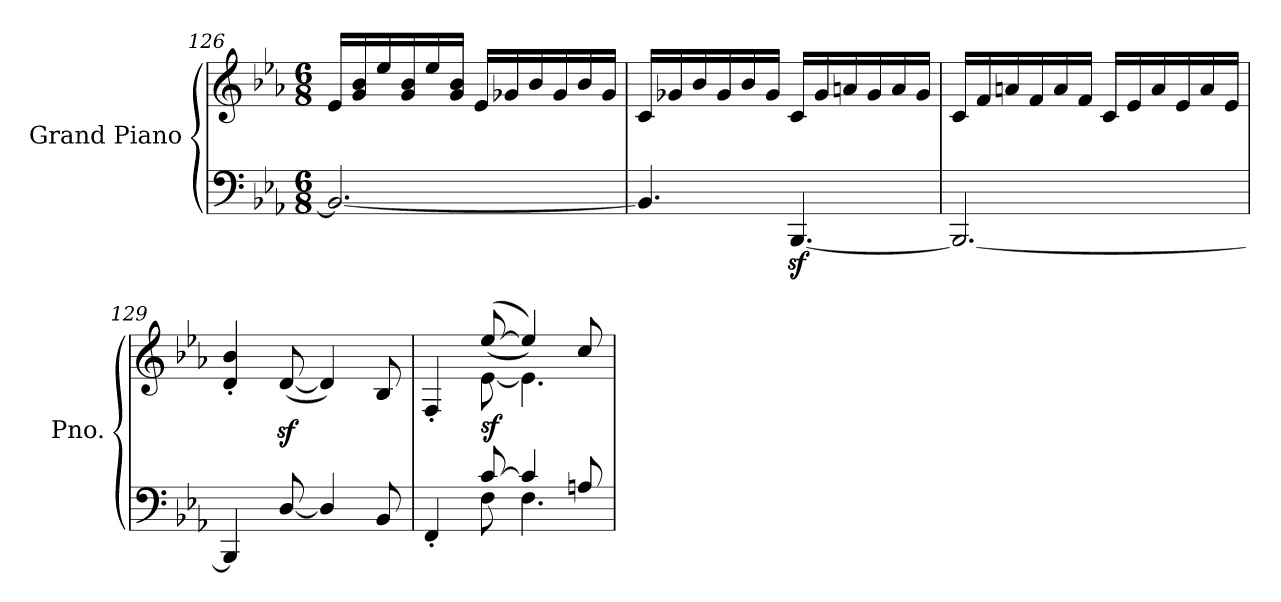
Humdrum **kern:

**kern	**kern	**dynam
*part1	*part1	*part1
*staff2	*staff1	*staff1/2
*I"Grand Piano	*	*
*I'Pno.	*	*
*clefF4	*clefG2	*
*k[b-e-a-]	*k[b-e-a-]	*
*M6/8	*M6/8	*
=126	=126	=126
2.BB-/_	16e-/LL	.
.	16g/ 16b-/	.
.	16ee-/	.
.	16g/ 16b-/	.
.	16ee-/	.
.	16g/ 16b-/JJ	.
.	16e-/LL	.
.	16g-X/	.
.	16b-/	.
.	16g-/	.
.	16b-/	.
.	16g-/JJ	.
!!LO:PB:g=z
=127	=127	=127
4.BB-/]	16c/LL	.
.	16g-X/	.
.	16b-/	.
.	16g-/	.
.	16b-/	.
.	16g-/JJ	.
[4.BBB-z</	16c/LL	.
.	16g-/	.
.	16an/	.
.	16g-/	.
.	16a/	.
.	16g-/JJ	.
=128	=128	=128
2.BBB-/_	16c/LL	.
.	16f/	.
.	16an/	.
.	16f/	.
.	16a/	.
.	16f/JJ	.
.	16c/LL	.
.	16e-/	.
.	16a/	.
.	16e-/	.
.	16a/	.
.	16e-/JJ	.
=129	=129	=129
4BBB-/]	4d/' 4b-/'	.
[8D/	([8dz</	.
4D/]	4d/])	.
8BB-/	8B-/	.
=130	=130	=130
*^	*^	*
4FF'/	4ryy	4F'/	4ryy	.
!	!	!	!	!LO:DY:b
[8c/	8F\	(<([8ee-/	[8e-\	sf
4c/]	4.F\	4ee-/]))	4.e-\]	.
8An/	.	8cc/	.	.
*v	*v	*	*	*
*	*v	*v	*
=	=	=
*-	*-	*-
